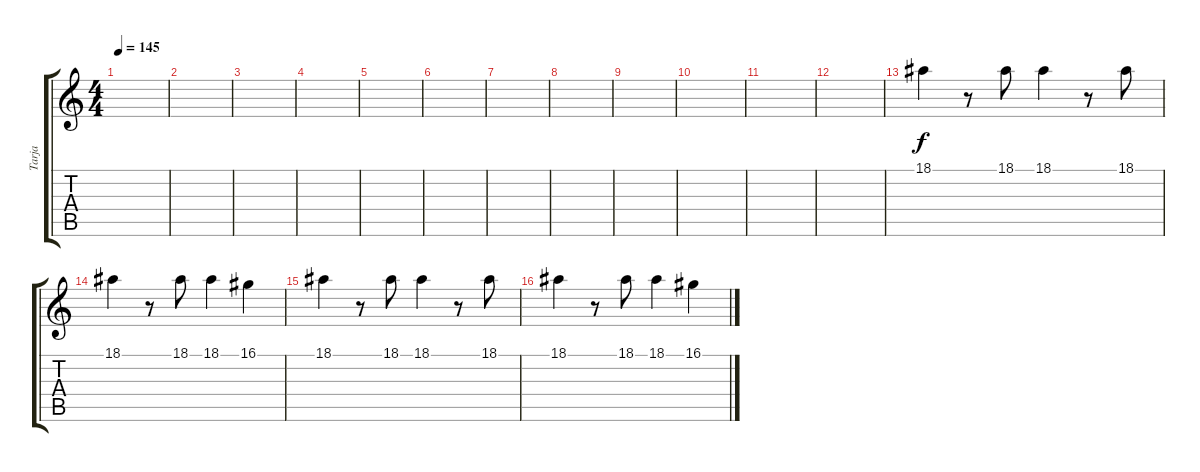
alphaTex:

\track ("Tarja" "Tarja") {instrument lead6voice}
\staff {score tabs}
\tuning (E4 B3 G3 D3 A2 E2) {hide}
\ts (4 4)
\tempo 145
\clef g2
\ks c
|
|
|
|
|
|
|
|
|
|
|
|
18.1.4 r.8 18.1.8 18.1.4 r.8 18.1.8 |
18.1.4 r.8 18.1.8 18.1.4 16.1.4 |
18.1.4 r.8 18.1.8 18.1.4 r.8 18.1.8 |
18.1.4 r.8 18.1.8 18.1.4 16.1.4
